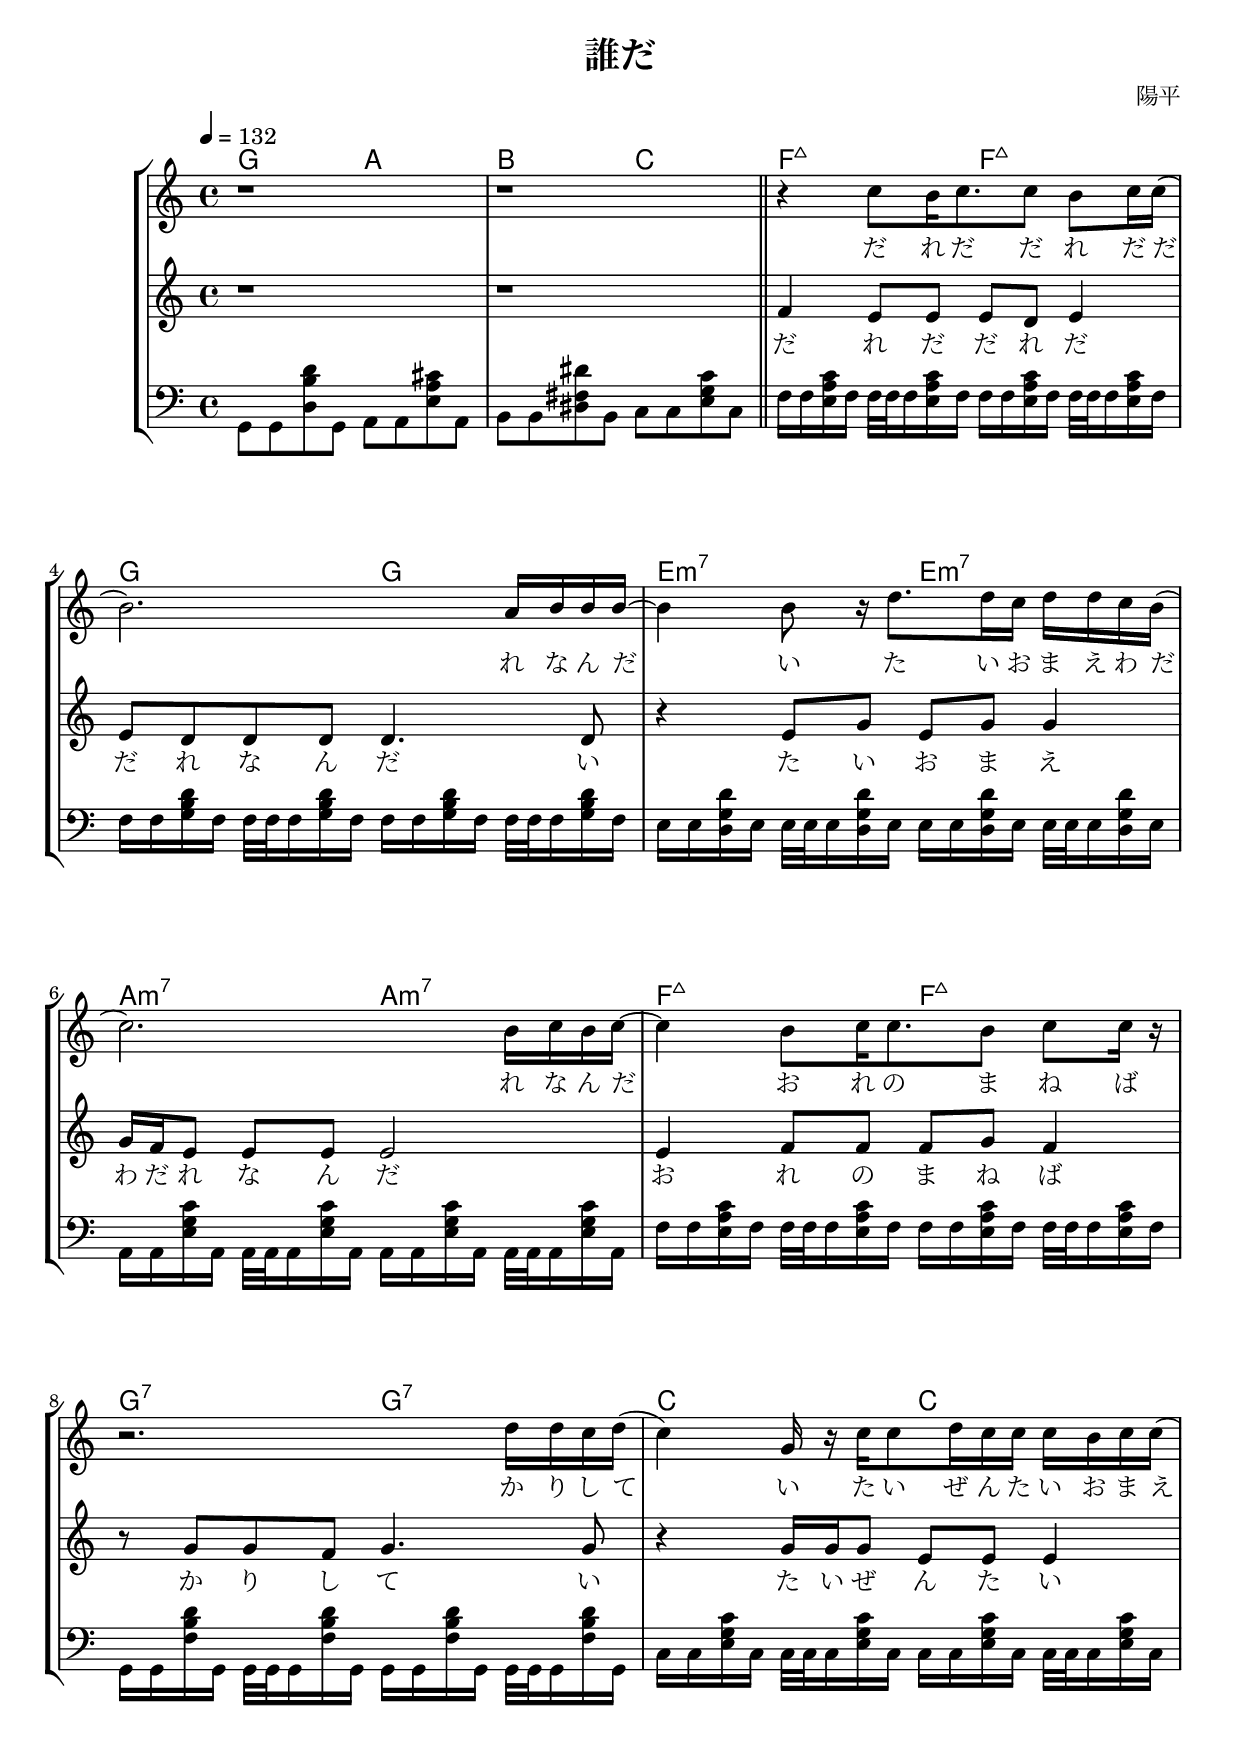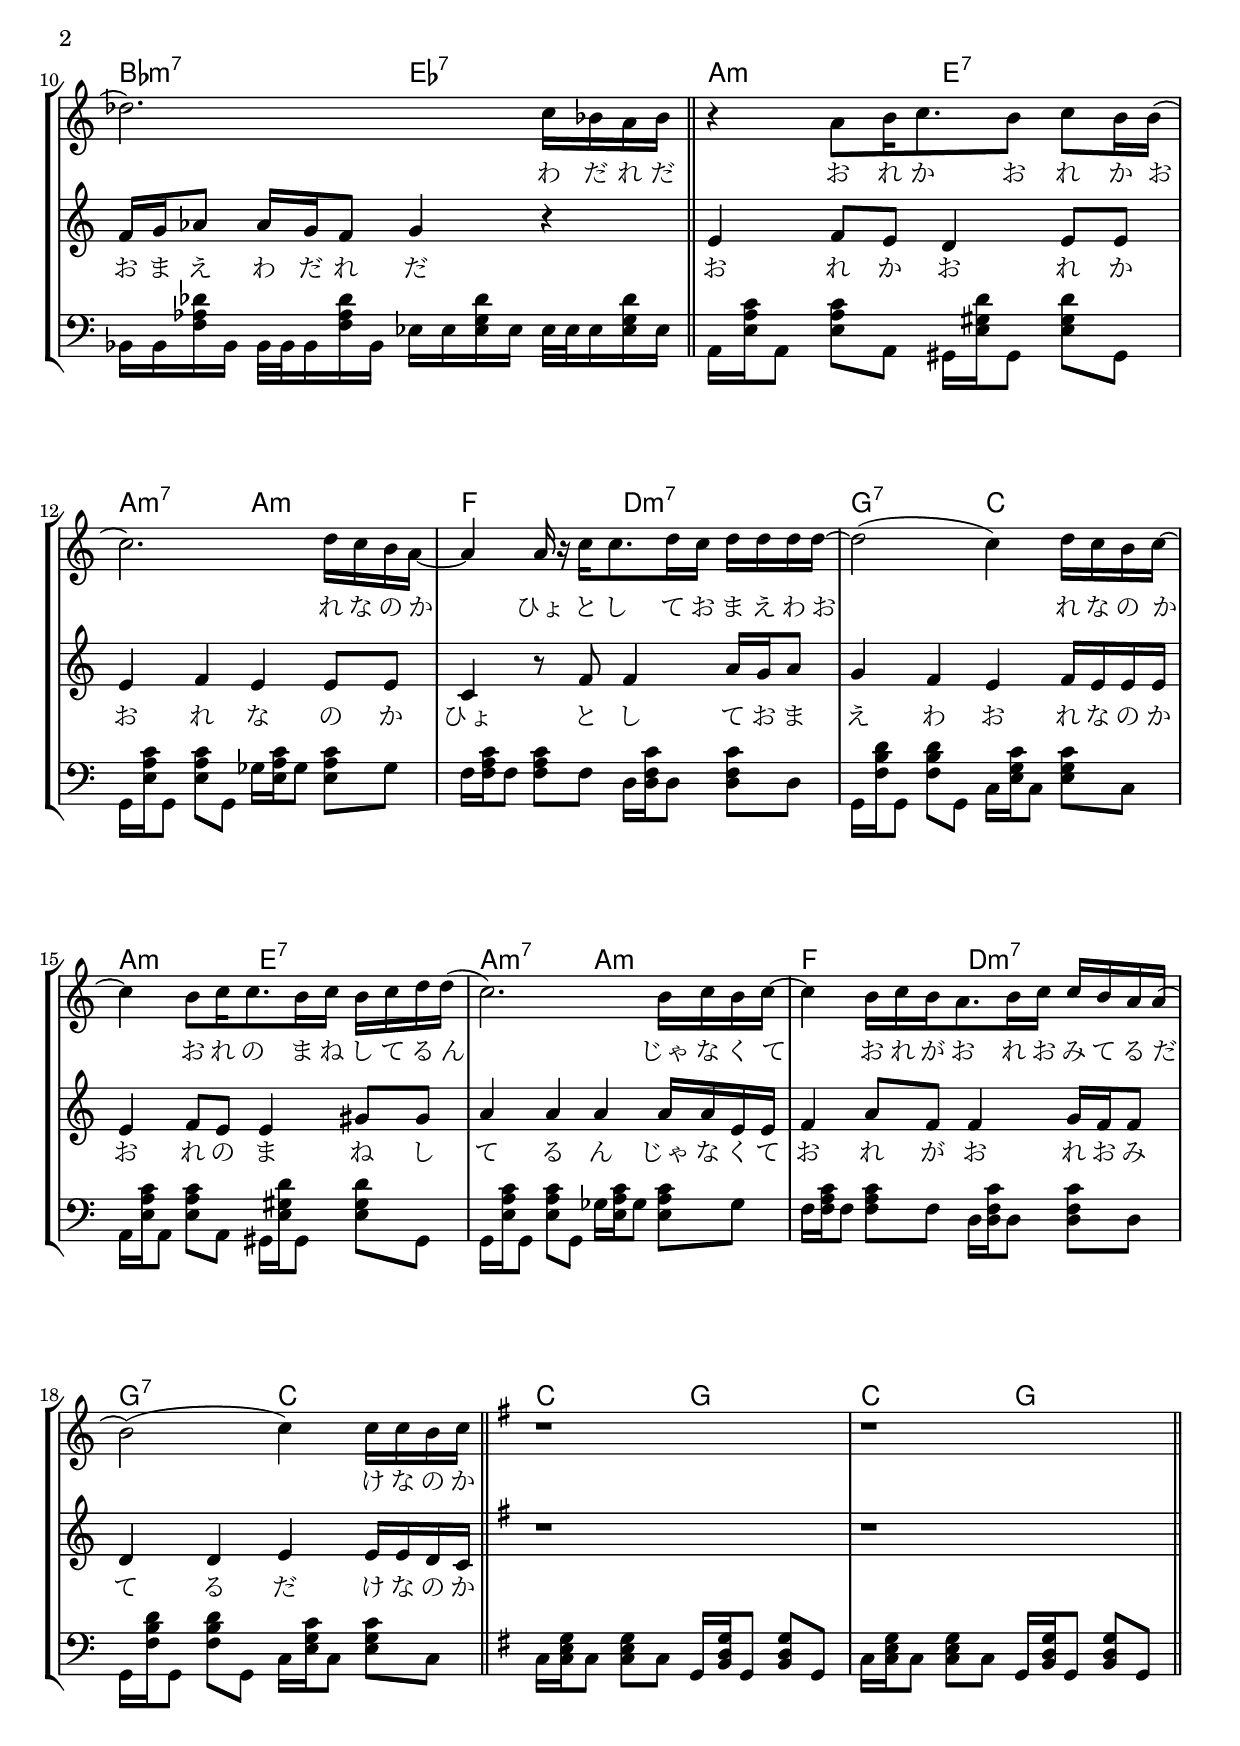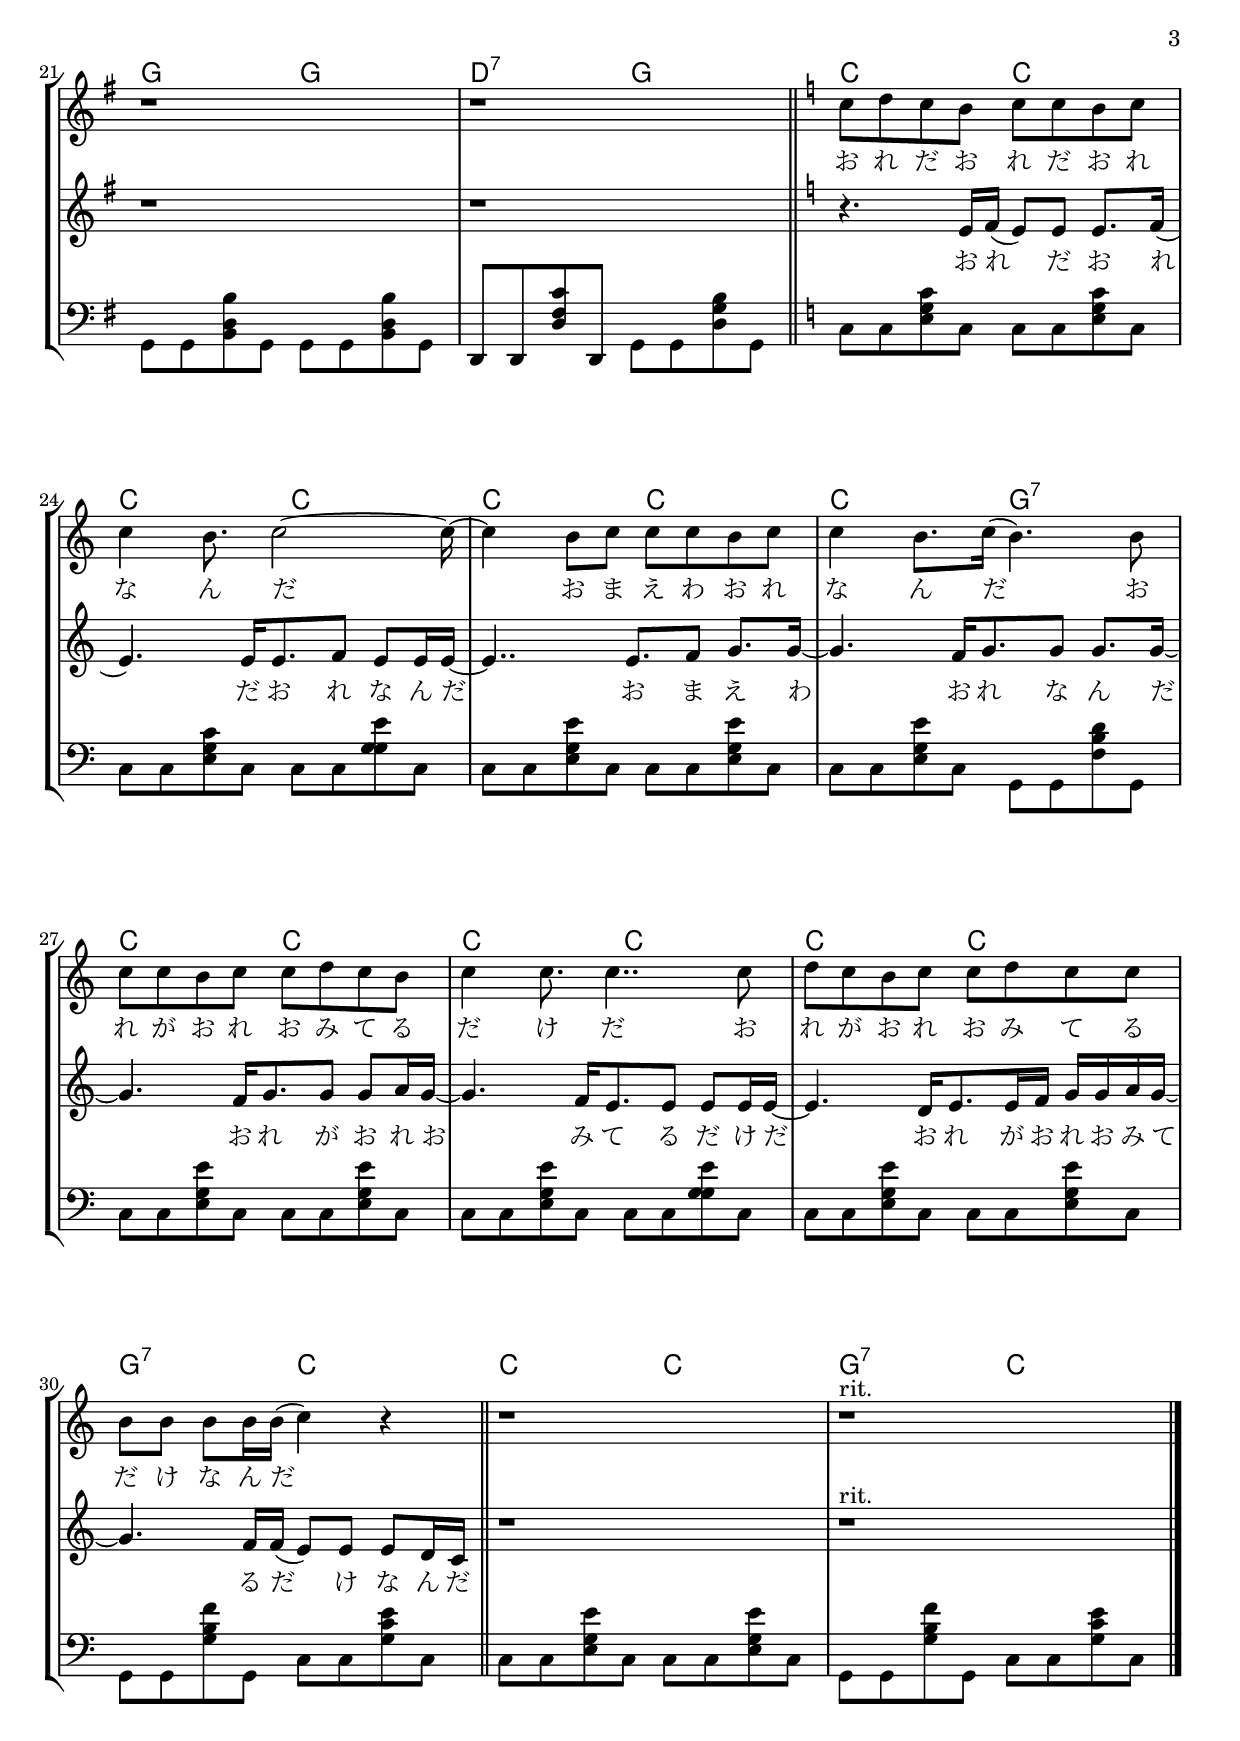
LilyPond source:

\version "2.12.1"

\header {
	title = \markup {誰だ}
	composer = \markup \center-column {陽平}
}

harmony = \chordmode {
	g2 a b c 

	f:maj7 f:maj7 g g e:min7 e:min7 a:min7 a:min7 f:maj7 f:maj7 g:7 g:7 c c bes:min7 es:7 

	a:m e:7 a:min7 a:m f d:min7 g:7 c a:m e:7 a:min7 a:m f d:min7 g:7 c 

	c g c g 

	g g d:7 g 

	c c c c c c c g:7 c c c c c c g:7 c 

	c c g:7 c 
}

melody = {
	\key c \major
	\tempo 4 = 132
	r1 | r1   
	\set Staff.midiInstrument = #"mmi0.42"
	r4 c''8  b'16  c''8.  c''8  b'8  c''16  c''16 
	(b'2.)  a'16  b'16  b'16  b'16~ 
	b'4  b'8  r16  d''8.  d''16  c''16  d''16  d''16  c''16  b'16 
	(c''2.)  b'16  c''16  b'16  c''16~ 
	c''4  b'8  c''16  c''8.  b'8  c''8  c''16  r16 
	r2.  d''16  d''16  c''16  d''16 
	(c''4)  g'16  r16  c''16  c''8  d''16  c''16  c''16  c''16  b'16  c''16  c''16 
	(des''2.)  c''16  bes'16  a'16  bes'16
	\set Staff.midiInstrument = #"mmi0.42"
	r4 a'8  b'16  c''8.  b'8  c''8  b'16  b'16 
	(c''2.)  d''16  c''16  b'16  a'16~ 
	a'4  a'16  r16  c''16  c''8.  d''16  c''16  d''16  d''16  d''16  d''16~ 
	d''2  (c''4)  d''16  c''16  b'16  c''16~ 
	c''4  b'8  c''16  c''8.  b'16  c''16  b'16  c''16  d''16  d''16 
	(c''2.)  b'16  c''16  b'16  c''16~ 
	c''4  b'16  c''16  b'16  a'8.  b'16  c''16  c''16  b'16  a'16  a'16 
	(b'2)  (c''4)  c''16  c''16  b'16  c''16
	\key g \major
	r1 | r1   
	r1 | r1   
	\set Staff.midiInstrument = #"mmi0.42"
		\key c \major
 c''8  d''8  c''8  b'8  c''8  c''8  b'8  c''8 
	c''4  b'8.  c''2~c''16~ 
	c''4  b'8  c''8  c''8  c''8  b'8  c''8 
	c''4  b'8.  c''16  (b'4.)  b'8 
	c''8  c''8  b'8  c''8  c''8  d''8  c''8  b'8 
	c''4  c''8.  c''4..  c''8 
	d''8  c''8  b'8  c''8  c''8  d''8  c''8  c''8 
	b'8  b'8  b'8  b'16  b'16  (c''4)  	r4 	r1 | r1^"rit." \bar "|."
}

words = \lyricmode {
	
	だ  れ  だ  だ  れ  だ  だ  れ  な  ん  だ  い  た  い  お  ま  え  わ  だ  れ  な  ん  だ  お  れ  の  ま  ね  ば  か  り  し  て  い  た  い  ぜ  ん  た  い  お  ま  え  わ  だ  れ  だ  
	お  れ  か  お  れ  か  お  れ  な  の  か  ひょ  と  し  て  お  ま  え  わ  お  れ  な  の  か  お  れ  の  ま  ね  し  て  る  ん  じゃ  な  く  て  お  れ  が  お  れ  お  み  て  る  だ  け  な  の  か  
	
	
	お  れ  だ  お  れ  だ  お  れ  な  ん  だ  お  ま  え  わ  お  れ  な  ん  だ  お  れ  が  お  れ  お  み  て  る  だ  け  だ  お  れ  が  お  れ  お  み  て  る  だ  け  な  ん  だ  
	
}

secondmelody = {
	\key c \major
	\tempo 4 = 132
	r1 | r1   
	\set Staff.midiInstrument = #"fss0.6"
	 f'4  e'8  e'8  e'8  d'8  e'4 
	e'8  d'8  d'8  d'8  d'4.  d'8 
	r4  e'8  g'8  e'8  g'8  g'4 
	g'16  f'16  e'8  e'8  e'8  e'2 
	e'4  f'8  f'8  f'8  g'8  f'4 
	r8  g'8  g'8  f'8  g'4.  g'8 
	r4  g'16  g'16  g'8  e'8  e'8  e'4 
	f'16  g'16  as'8  as'16  g'16  f'8  g'4  	r4 	\set Staff.midiInstrument = #"fss0.6"
	e'4  f'8  e'8  d'4  e'8  e'8 
	e'4  f'4  e'4  e'8  e'8 
	c'4  r8  f'8  f'4  a'16  g'16  a'8 
	g'4  f'4  e'4  f'16  e'16  e'16  e'16 
	e'4  f'8  e'8  e'4  gis'8  gis'8 
	a'4  a'4  a'4  a'16  a'16  e'16  e'16 
	f'4  a'8  f'8  f'4  g'16  f'16  f'8 
	d'4  d'4  e'4  e'16  e'16  d'16  c'16
	\key g \major
	r1 | r1   
	r1 | r1   
	\set Staff.midiInstrument = #"fss0.6"
		\key c \major
r4. e'16  f'16  (e'8)  e'8  e'8.  f'16 
	(e'4.)  e'16  e'8.  f'8  e'8  e'16  e'16~ 
	e'4..  e'8.  f'8  g'8.  g'16~ 
	g'4.  f'16  g'8.  g'8  g'8.  g'16~ 
	g'4.  f'16  g'8.  g'8  g'8  a'16  g'16~ 
	g'4.  f'16  e'8.  e'8  e'8  e'16  e'16~ 
	e'4.  d'16  e'8.  e'16  f'16  g'16  g'16  a'16  g'16~ 
	g'4.  f'16  f'16  (e'8)  e'8  e'8  d'16  c'16
	r1 | r1^"rit." \bar "|."
}

secondwords = \lyricmode {
	
	だ  れ  だ  だ  れ  だ  だ  れ  な  ん  だ  い  た  い  お  ま  え  わ  だ  れ  な  ん  だ  お  れ  の  ま  ね  ば  か  り  し  て  い  た  い  ぜ  ん  た  い  お  ま  え  わ  だ  れ  だ  
	お  れ  か  お  れ  か  お  れ  な  の  か  ひょ  と  し  て  お  ま  え  わ  お  れ  な  の  か  お  れ  の  ま  ね  し  て  る  ん  じゃ  な  く  て  お  れ  が  お  れ  お  み  て  る  だ  け  な  の  か  
	
	
	お  れ  だ  お  れ  だ  お  れ  な  ん  だ  お  ま  え  わ  お  れ  な  ん  だ  お  れ  が  お  れ  お  み  て  る  だ  け  だ  お  れ  が  お  れ  お  み  て  る  だ  け  な  ん  だ  
	
}

tempochange = {
	\tempo 4 = 132
	r1 | r1 \bar "||"
	\tempo 4 = 132
	r1 | r1 | r1 | r1 | r1 | r1 | r1 | r1 \bar "||"
	\tempo 4 = 132
	r1 | r1 | r1 | r1 | r1 | r1 | r1 | r1 \bar "||"
	\tempo 4 = 132
	r1 | r1 \bar "||"
	\tempo 4 = 132
	r1 | r1 \bar "||"
	\tempo 4 = 132
	r1 | r1 | r1 | r1 | r1 | r1 | r1 | r1 \bar "||"
	\tempo 4 = 132
	r1 | \tempo 4 = 99 r2 \tempo 4 = 88 r2 \bar "|."
}

mainacc = {
	\clef bass
	\set Staff.midiInstrument = #"Overdriven Guitar"
	\key c \major
	\tempo 4 = 132
	g,8 g,8 <d b d'>8 g,8
	a,8 a,8 <e a cis'>8 a,8
	b,8 b,8 <dis fis dis'>8 b,8
	c8 c8 <e g c'>8 c8
	\bar "||"

	\set Staff.midiInstrument = #"Overdriven Guitar"
	f16 f16 <e a c'>16 f16   f32 f32 f16 <e a c'>16 f16
	f16 f16 <e a c'>16 f16   f32 f32 f16 <e a c'>16 f16
	f16 f16 <g b d'>16 f16   f32 f32 f16 <g b d'>16 f16
	f16 f16 <g b d'>16 f16   f32 f32 f16 <g b d'>16 f16
	e16 e16 <d g d'>16 e16   e32 e32 e16 <d g d'>16 e16
	e16 e16 <d g d'>16 e16   e32 e32 e16 <d g d'>16 e16
	a,16 a,16 <e g c'>16 a,16   a,32 a,32 a,16 <e g c'>16 a,16
	a,16 a,16 <e g c'>16 a,16   a,32 a,32 a,16 <e g c'>16 a,16
	f16 f16 <e a c'>16 f16   f32 f32 f16 <e a c'>16 f16
	f16 f16 <e a c'>16 f16   f32 f32 f16 <e a c'>16 f16
	g,16 g,16 <f b d'>16 g,16   g,32 g,32 g,16 <f b d'>16 g,16
	g,16 g,16 <f b d'>16 g,16   g,32 g,32 g,16 <f b d'>16 g,16
	c16 c16 <e g c'>16 c16   c32 c32 c16 <e g c'>16 c16
	c16 c16 <e g c'>16 c16   c32 c32 c16 <e g c'>16 c16
	bes,16 bes,16 <f as des'>16 bes,16   bes,32 bes,32 bes,16 <f as des'>16 bes,16
	es16 es16 <es g des'>16 es16   es32 es32 es16 <es g des'>16 es16
	\bar "||"

	\set Staff.midiInstrument = #"Overdriven Guitar"
	a,16 <e a c'>16 a,8 <e a c'>8 a,8
	gis,16 <e gis d'>16 gis,8 <e gis d'>8 gis,8
	g,16 <e a c'>16 g,8 <e a c'>8 g,8
	ges16 <e a c'>16 ges8 <e a c'>8 ges8
	f16 <f a c'>16 f8 <f a c'>8 f8
	d16 <d f c'>16 d8 <d f c'>8 d8
	g,16 <f b d'>16 g,8 <f b d'>8 g,8
	c16 <e g c'>16 c8 <e g c'>8 c8
	a,16 <e a c'>16 a,8 <e a c'>8 a,8
	gis,16 <e gis d'>16 gis,8 <e gis d'>8 gis,8
	g,16 <e a c'>16 g,8 <e a c'>8 g,8
	ges16 <e a c'>16 ges8 <e a c'>8 ges8
	f16 <f a c'>16 f8 <f a c'>8 f8
	d16 <d f c'>16 d8 <d f c'>8 d8
	g,16 <f b d'>16 g,8 <f b d'>8 g,8
	c16 <e g c'>16 c8 <e g c'>8 c8
	\bar "||"

	\set Staff.midiInstrument = #"Overdriven Guitar"
	\key g \major
	c16 <c e g>16 c8 <c e g>8 c8
	g,16 <b, d g>16 g,8 <b, d g>8 g,8
	c16 <c e g>16 c8 <c e g>8 c8
	g,16 <b, d g>16 g,8 <b, d g>8 g,8
	\bar "||"

	\set Staff.midiInstrument = #"Gunshot"
	g,8 g,8 <b, d b>8 g,8
	g,8 g,8 <b, d b>8 g,8
	d,8 d,8 <d fis c'>8 d,8
	g,8 g,8 <d g b>8 g,8
	\bar "||"

	\set Staff.midiInstrument = #"Overdriven Guitar"
	\key c \major
	c8 c8 <e g c'>8 c8
	c8 c8 <e g c'>8 c8
	c8 c8 <e g c'>8 c8
	c8 c8 <g g e'>8 c8
	c8 c8 <e g e'>8 c8
	c8 c8 <e g e'>8 c8
	c8 c8 <e g e'>8 c8
	g,8 g,8 <f b d'>8 g,8
	c8 c8 <e g e'>8 c8
	c8 c8 <e g e'>8 c8
	c8 c8 <e g e'>8 c8
	c8 c8 <g g e'>8 c8
	c8 c8 <e g e'>8 c8
	c8 c8 <e g e'>8 c8
	g,8 g,8 <g b f'>8 g,8
	c8 c8 <g c' e'>8 c8
	\bar "||"

	\set Staff.midiInstrument = #"Overdriven Guitar"
	c8 c8 <e g e'>8 c8
	c8 c8 <e g e'>8 c8
	g,8 g,8 <g b f'>8 g,8
	c8 c8 <g c' e'>8 c8
	\bar "|."
}

subacc = {
	\clef bass
	\set Staff.midiInstrument = #"Gunshot"
	\key c \major
	\tempo 4 = 132
	r2
	r2
	r2
	r2
	\bar "||"

	\set Staff.midiInstrument = #"Synth Bass 2"
	r2
	r2
	r2
	r2
	r2
	r2
	r2
	r2
	r2
	r2
	r2
	r2
	r2
	r2
	r2
	r2
	\bar "||"

	\set Staff.midiInstrument = #"Trombone"
	r2
	r2
	r2
	r2
	r2
	r2
	r2
	r2
	r2
	r2
	r2
	r2
	r2
	r2
	r2
	r2
	\bar "||"

	\set Staff.midiInstrument = #"Gunshot"
	\key g \major
	<c e g>16 c16 <e g>16 c16   <c e g>16 c16 <e g>16 c16
	<g, d g>16 b,16 <d g>16 b,16   <g, d g>16 b,16 <d g>16 b,16
	<c e g>16 c16 <e g>16 c16   <c e g>16 c16 <e g>16 c16
	<g, d g>16 b,16 <d g>16 b,16   <g, d g>16 b,16 <d g>16 b,16
	\bar "||"

	\set Staff.midiInstrument = #"Gunshot"
	g,8 <b, d b>16 g,16   b,16 d16 <b, d b>16 d16
	g,8 <b, d b>16 g,16   b,16 d16 <b, d b>16 d16
	d,8 <d fis c'>16 d,16   d16 fis16 <d fis c'>16 fis16
	g,8 <d g b>16 g,16   d16 g16 <d g b>16 g16
	\bar "||"

	\set Staff.midiInstrument = #"Synth Bass 2"
	\key c \major
	c16 c16 <e g c'>16 c16   c32 c32 c16 <e g c'>16 c16
	c16 c16 <e g c'>16 c16   c32 c32 c16 <e g c'>16 c16
	c16 c16 <e g c'>16 c16   c32 c32 c16 <e g c'>16 c16
	c16 c16 <g g e'>16 c16   c32 c32 c16 <g g e'>16 c16
	c16 c16 <e g e'>16 c16   c32 c32 c16 <e g e'>16 c16
	c16 c16 <e g e'>16 c16   c32 c32 c16 <e g e'>16 c16
	c16 c16 <e g e'>16 c16   c32 c32 c16 <e g e'>16 c16
	g,16 g,16 <f b d'>16 g,16   g,32 g,32 g,16 <f b d'>16 g,16
	c16 c16 <e g e'>16 c16   c32 c32 c16 <e g e'>16 c16
	c16 c16 <e g e'>16 c16   c32 c32 c16 <e g e'>16 c16
	c16 c16 <e g e'>16 c16   c32 c32 c16 <e g e'>16 c16
	c16 c16 <g g e'>16 c16   c32 c32 c16 <g g e'>16 c16
	c16 c16 <e g e'>16 c16   c32 c32 c16 <e g e'>16 c16
	c16 c16 <e g e'>16 c16   c32 c32 c16 <e g e'>16 c16
	g,16 g,16 <g b f'>16 g,16   g,32 g,32 g,16 <g b f'>16 g,16
	c16 c16 <g c' e'>16 c16   c32 c32 c16 <g c' e'>16 c16
	\bar "||"

	\set Staff.midiInstrument = #"Synth Bass 2"
	r2
	r2
	r2
	r2
	\bar "|."
}

percA = {
	\drummode {
	r2. hho4  |r1  \bar "||"
	r2. hho4  |r1  |r2. hho4  |r1  |r2. hho4  |r1  |r2. hho4  |r1  \bar "||"
	r2. hho4  |r1  |r2. hho4  |r1  |r2. hho4  |r1  |r2. hho4  |r1  \bar "||"
	r2. hho4  |r1  \bar "||"
	r2. hho4  |r1  \bar "||"
	r2. hho4  |r1  |r2. hho4  |r1  |r2. hho4  |r1  |r2. hho4  |r1  \bar "||"
	r2. hho4  |r1  \bar "|."
	}
}

percB = {
	\drummode {
	r4 hh4 hh2  |r4 hh4. r16 hh8 hh8 hh16  \bar "||"
	r4 hh4 hh2  |hh4 hh4 hh4 hh4  |hh4 hh4 hh4 r16 hh8.  |hh4 hh4 hh4 hh4  |r4 hh4 hh2  |hh4 hh4 hh4 hh4  |hh4 hh4 hh4 r16 hh8.  |r4 hh4. r16 hh8 hh8 hh16  \bar "||"
	r4 hh4 hh2  |hh4 hh4 hh4 hh4  |hh4 hh4 hh4 r16 hh8.  |hh4 hh4 hh4 hh4  |r4 hh4 hh2  |hh4 hh4 hh4 hh4  |hh4 hh4 hh4 r16 hh8.  |r4 hh4. r16 hh8 hh8 hh16  \bar "||"
	r4 hh4 hh2  |r4 hh4. r16 hh8 hh8 hh16  \bar "||"
	r4 hh4 hh2  |r4 hh4. r16 hh8 hh8 hh16  \bar "||"
	r4 hh4 hh2  |hh4 hh4 hh4 hh4  |hh4 hh4 hh4 r16 hh8.  |hh4 hh4 hh4 hh4  |r4 hh4 hh2  |hh4 hh4 hh4 hh4  |hh4 hh4 hh4 r16 hh8.  |r4 hh4. r16 hh8 hh8 hh16  \bar "||"
	r4 hh4 hh2  |r4 hh4. r16 hh8 hh8 hh16  \bar "|."
	}
}

percC = {
	\drummode {
	r16 hhp8 hhp8 hhp8 hhp8 hhp8 hhp8 hhp8 hhp16  |r16 hhp8 hhp8 hhp8 hhp8. hhp8 hhp8 hhp8  \bar "||"
	r16 hhp8 hhp8 hhp8 hhp8 hhp8 hhp8 hhp8 hhp16  |r16 hhp8 hhp8 hhp8 hhp8 hhp8 hhp8 hhp8 hhp16  |r16 hhp8 hhp8 hhp8 hhp8 hhp8 hhp4 hhp16  |r16 hhp8 hhp8 hhp8 hhp8 hhp8 hhp8 hhp8 hhp16  |r16 hhp8 hhp8 hhp8 hhp8 hhp8 hhp8 hhp8 hhp16  |r16 hhp8 hhp8 hhp8 hhp8 hhp8 hhp8 hhp8 hhp16  |r16 hhp8 hhp8 hhp8 hhp8 hhp8 hhp4 hhp16  |r16 hhp8 hhp8 hhp8 hhp8. hhp8 hhp8 hhp8  \bar "||"
	r16 hhp8 hhp8 hhp8 hhp8 hhp8 hhp8 hhp8 hhp16  |r16 hhp8 hhp8 hhp8 hhp8 hhp8 hhp8 hhp8 hhp16  |r16 hhp8 hhp8 hhp8 hhp8 hhp8 hhp4 hhp16  |r16 hhp8 hhp8 hhp8 hhp8 hhp8 hhp8 hhp8 hhp16  |r16 hhp8 hhp8 hhp8 hhp8 hhp8 hhp8 hhp8 hhp16  |r16 hhp8 hhp8 hhp8 hhp8 hhp8 hhp8 hhp8 hhp16  |r16 hhp8 hhp8 hhp8 hhp8 hhp8 hhp4 hhp16  |r16 hhp8 hhp8 hhp8 hhp8. hhp8 hhp8 hhp8  \bar "||"
	r16 hhp8 hhp8 hhp8 hhp8 hhp8 hhp8 hhp8 hhp16  |r16 hhp8 hhp8 hhp8 hhp8. hhp8 hhp8 hhp8  \bar "||"
	r16 hhp8 hhp8 hhp8 hhp8 hhp8 hhp8 hhp8 hhp16  |r16 hhp8 hhp8 hhp8 hhp8. hhp8 hhp8 hhp8  \bar "||"
	r16 hhp8 hhp8 hhp8 hhp8 hhp8 hhp8 hhp8 hhp16  |r16 hhp8 hhp8 hhp8 hhp8 hhp8 hhp8 hhp8 hhp16  |r16 hhp8 hhp8 hhp8 hhp8 hhp8 hhp4 hhp16  |r16 hhp8 hhp8 hhp8 hhp8 hhp8 hhp8 hhp8 hhp16  |r16 hhp8 hhp8 hhp8 hhp8 hhp8 hhp8 hhp8 hhp16  |r16 hhp8 hhp8 hhp8 hhp8 hhp8 hhp8 hhp8 hhp16  |r16 hhp8 hhp8 hhp8 hhp8 hhp8 hhp4 hhp16  |r16 hhp8 hhp8 hhp8 hhp8. hhp8 hhp8 hhp8  \bar "||"
	r16 hhp8 hhp8 hhp8 hhp8 hhp8 hhp8 hhp8 hhp16  |r16 hhp8 hhp8 hhp8 hhp8. hhp8 hhp8 hhp8  \bar "|."
	}
}

percD = {
	\drummode {
	r8 sn4 sn4 sn4 sn8  |r8 sn4 sn8 sn16 sn8 sn8 sn8 sn16  \bar "||"
	r8 sn4 sn4 sn4 sn8  |r8 sn4 sn4 sn4 sn8  |r8 sn4 sn4 sn4 sn8  |r8 sn4 sn4 sn4 sn8  |r8 sn4 sn4 sn4 sn8  |r8 sn4 sn4 sn4 sn8  |r8 sn4 sn4 sn4 sn8  |r8 sn4 sn8 sn16 sn8 sn8 sn8 sn16  \bar "||"
	r8 sn4 sn4 sn4 sn8  |r8 sn4 sn4 sn4 sn8  |r8 sn4 sn4 sn4 sn8  |r8 sn4 sn4 sn4 sn8  |r8 sn4 sn4 sn4 sn8  |r8 sn4 sn4 sn4 sn8  |r8 sn4 sn4 sn4 sn8  |r8 sn4 sn8 sn16 sn8 sn8 sn8 sn16  \bar "||"
	r8 sn4 sn4 sn4 sn8  |r8 sn4 sn8 sn16 sn8 sn8 sn8 sn16  \bar "||"
	r8 sn4 sn4 sn4 sn8  |r8 sn4 sn8 sn16 sn8 sn8 sn8 sn16  \bar "||"
	r8 sn4 sn4 sn4 sn8  |r8 sn4 sn4 sn4 sn8  |r8 sn4 sn4 sn4 sn8  |r8 sn4 sn4 sn4 sn8  |r8 sn4 sn4 sn4 sn8  |r8 sn4 sn4 sn4 sn8  |r8 sn4 sn4 sn4 sn8  |r8 sn4 sn8 sn16 sn8 sn8 sn8 sn16  \bar "||"
	r8 sn4 sn4 sn4 sn8  |r8 sn4 sn8 sn16 sn8 sn8 sn8 sn16  \bar "|."
	}
}

percE = {
	\drummode {
	bd4 bd4 bd16 bd8 bd16 bd4  |bd4 bd8. bd8 bd8 bd8 bd8 bd16  \bar "||"
	bd4 bd4 bd16 bd8 bd16 bd4  |bd4 bd4 bd16 bd8 bd16 bd4  |bd4 bd4 bd16 bd8 bd16 bd4  |bd4 bd4 bd16 bd8 bd16 bd4  |bd4 bd4 bd16 bd8 bd16 bd4  |bd4 bd4 bd16 bd8 bd16 bd4  |bd4 bd4 bd16 bd8 bd16 bd4  |bd4 bd8. bd8 bd8 bd8 bd8 bd16  \bar "||"
	bd4 bd4 bd16 bd8 bd16 bd4  |bd4 bd4 bd16 bd8 bd16 bd4  |bd4 bd4 bd16 bd8 bd16 bd4  |bd4 bd4 bd16 bd8 bd16 bd4  |bd4 bd4 bd16 bd8 bd16 bd4  |bd4 bd4 bd16 bd8 bd16 bd4  |bd4 bd4 bd16 bd8 bd16 bd4  |bd4 bd8. bd8 bd8 bd8 bd8 bd16  \bar "||"
	bd4 bd4 bd16 bd8 bd16 bd4  |bd4 bd8. bd8 bd8 bd8 bd8 bd16  \bar "||"
	bd4 bd4 bd16 bd8 bd16 bd4  |bd4 bd8. bd8 bd8 bd8 bd8 bd16  \bar "||"
	bd4 bd4 bd16 bd8 bd16 bd4  |bd4 bd4 bd16 bd8 bd16 bd4  |bd4 bd4 bd16 bd8 bd16 bd4  |bd4 bd4 bd16 bd8 bd16 bd4  |bd4 bd4 bd16 bd8 bd16 bd4  |bd4 bd4 bd16 bd8 bd16 bd4  |bd4 bd4 bd16 bd8 bd16 bd4  |bd4 bd8. bd8 bd8 bd8 bd8 bd16  \bar "||"
	bd4 bd4 bd16 bd8 bd16 bd4  |bd4 bd8. bd8 bd8 bd8 bd8 bd16  \bar "|."
	}
}

percF = {
	\drummode {
	cymc1  |cymc1  \bar "||"
	cymc1  |r1 |r1 |r1 |cymc1  |r1 |r1 |cymc1  \bar "||"
	cymc1  |r1 |r1 |r1 |cymc1  |r1 |r1 |cymc1  \bar "||"
	cymc1  |cymc1  \bar "||"
	cymc1  |cymc1  \bar "||"
	cymc1  |r1 |r1 |r1 |cymc1  |r1 |r1 |cymc1  \bar "||"
	cymc1  |cymc1  \bar "|."
	}
}

\score {
	<<
		\new StaffGroup <<
			\new ChordNames {\harmony}
			\new Voice = "melody" {\melody}
			\new Lyrics \lyricsto "melody" \words
			\new Voice = "secondmelody" {\secondmelody}
			\new Lyrics \lyricsto "secondmelody" \secondwords
			\new Staff = "mainacc" {\mainacc}
		>>
	>>
	\layout { }
}
